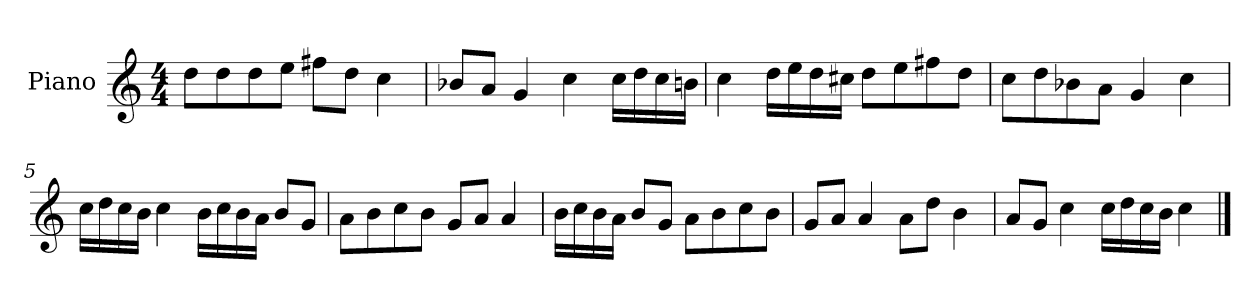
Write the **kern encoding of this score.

**kern
*part1
*staff1
*I"Piano
*I'P-no
*clefG2
*k[]
*M4/4
*MM90
=1
8dd\L
8dd\
8dd\
8ee\J
8ff#X\L
8dd\J
4cc\
=2
8b-X/L
8a/J
4g/
4cc\
16cc\LL
16dd\
16cc\
16bn\JJ
=3
4cc\
16dd\LL
16ee\
16dd\
16cc#X\JJ
8dd\L
8ee\
8ff#X\
8dd\J
=4
8cc\L
8dd\
8b-X\
8a\J
4g/
4cc\
!!LO:LB:g=z
=5
16cc\LL
16dd\
16cc\
16b\JJ
4cc\
16b\LL
16cc\
16b\
16a\JJ
8b/L
8g/J
=6
8a\L
8b\
8cc\
8b\J
8g/L
8a/J
4a/
=7
16b\LL
16cc\
16b\
16a\JJ
8b/L
8g/J
8a\L
8b\
8cc\
8b\J
=8
8g/L
8a/J
4a/
8a\L
8dd\J
4b\
=9
8a/L
8g/J
4cc\
16cc\LL
16dd\
16cc\
16b\JJ
4cc\
==
*-
